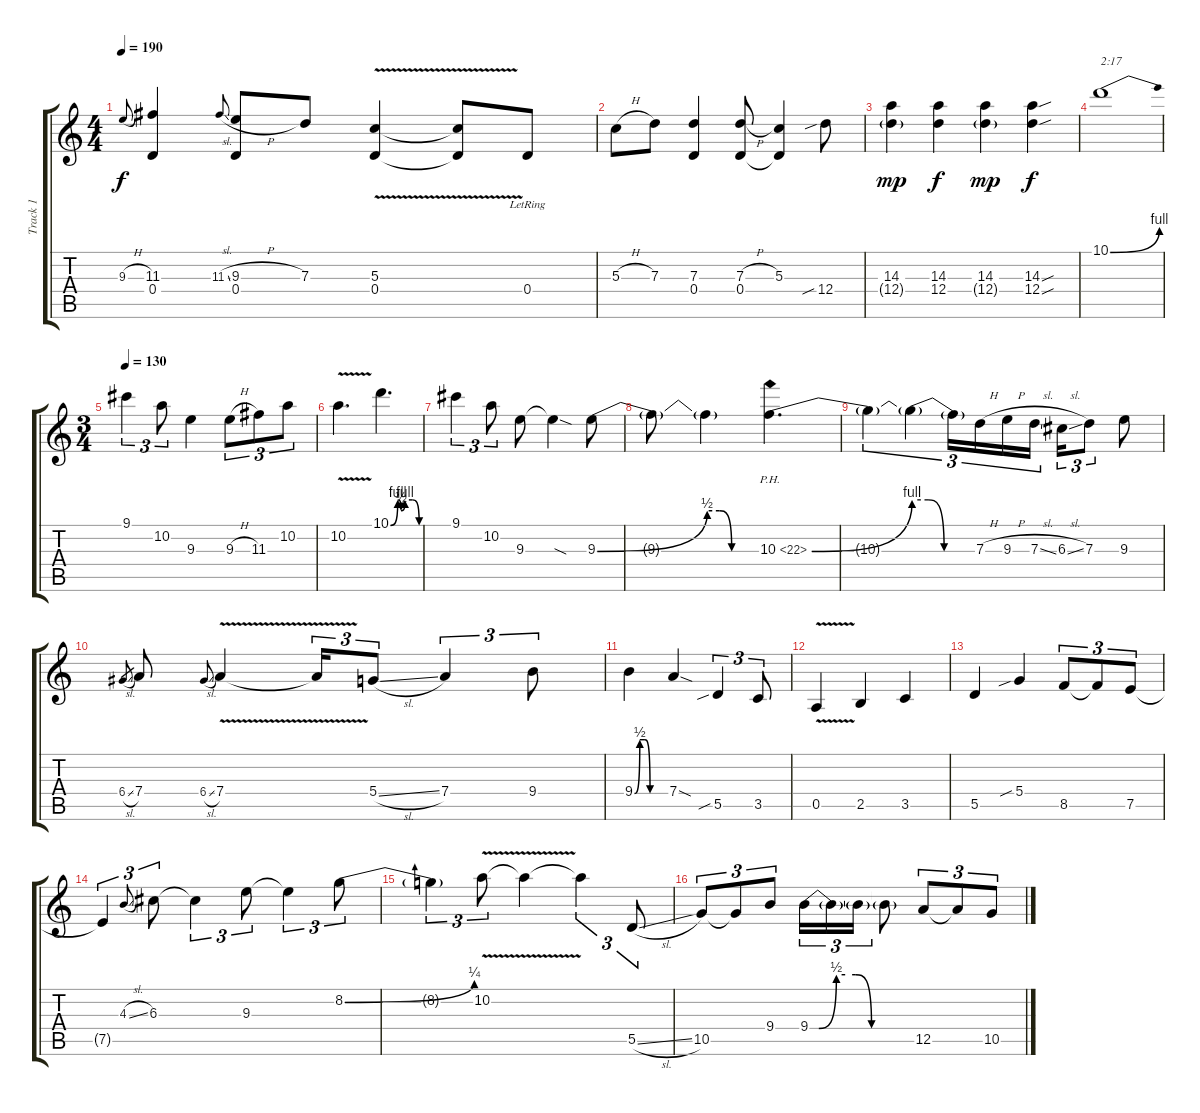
\track ("Track 1" "Track 1") {instrument overdrivenguitar}
\staff {score tabs}
\tuning (E4 B3 G3 D3 A2 E2) {hide}
\ts (4 4)
\tempo 190
\clef g2
\ks c
9.3{h}.8{gr onbeat dy f} (11.3 0.4).4 11.3{sl}.8{gr onbeat} (9.3{h} 0.4).8 7.3.8 (5.3 0.4{v}).4 (5.3{t} 0.4{t}).8 0.4{lr}.8 |
5.3{h}.8 7.3.8 (7.3 0.4).4 (7.3{h} 0.4).8 (5.3 0.4{t}).4 12.4{sib}.8 |
(14.3 12.4{g}).4{dy mp} (14.3 12.4).4{dy f} (14.3 12.4{g}).4{dy mp} (14.3{sou} 12.4{sou}).4{dy f} |
10.1{be (bend 0 0 60 4)}.1{txt "2:17"} |
\ts (3 4)
\tempo 130
9.1.4{tu (3 2)} 10.2.8{tu (3 2)} 9.3.4 9.3{h}.8{tu (3 2)} 11.3.8{tu (3 2)} 10.2.8{tu (3 2)} |
10.2{v}.4{d} 10.1{be (custom 0 0 15 4 22 2 30 4 46 4 60 0)}.4{d} |
9.1.4{tu (3 2)} 10.2.8{tu (3 2)} 9.3.8 9.3{sod t}.4 9.3{be (bend 0 0 60 2)}.8 |
9.3{t}.8 9.3{be (custom 0 2 15 2 30 0 60 0) t}.4 10.3{be (bend 0 0 60 4) ph 12}.4{d} |
10.3{t}.4{tu (3 2)} 10.3{be (custom 0 4 15 4 30 0 60 0) t}.4{tu (3 2)} 10.3{t}.16{tu (3 2)} 7.3{h}.16{tu (3 2)} 9.3{h}.16{tu (3 2)} 7.3{sl}.16{tu (3 2)} 6.3{sl}.16{tu (3 2)} 7.3.8{tu (3 2)} 9.3.8 |
6.4{sl}.8{gr} 7.4.8 6.4{sl}.8{gr onbeat} 7.4{v}.4 7.4{t}.16{tu (3 2)} 5.4{sl}.8{tu (3 2)} 7.4.4{tu (3 2)} 9.4.8{tu (3 2)} |
9.4{be (custom 0 0 10 2 20 2 30 0 60 0)}.4 7.4{sod}.4 5.5{sib}.4{tu (3 2)} 3.5.8{tu (3 2)} |
0.5{v}.4 2.5.4 3.5.4 |
5.5.4 5.4{sib}.4 8.5.8{tu (3 2)} 8.5{t}.8{tu (3 2)} 7.5.8{tu (3 2)} |
7.5{t}.4{tu (3 2)} 4.3{sl}.8{gr onbeat} 6.3.8{tu (3 2)} 6.3{t}.4{tu (3 2)} 9.3.8{tu (3 2)} 9.3{t}.4{tu (3 2)} 8.2{be (bend 0 0 60 1)}.8{tu (3 2)} |
8.2{t}.4{tu (3 2)} 10.2{v}.8{tu (3 2)} 10.2{t}.4 10.2{t}.4{tu (3 2)} 5.5{sl}.8{tu (3 2)} |
10.5.8{tu (3 2)} 10.5{t}.8{tu (3 2)} 9.4.8{tu (3 2)} 9.4{be (custom 0 0 5 0 15 2 20 2 26 2 35 0 60 0)}.16{tu (3 2)} 9.4{t}.16{tu (3 2)} 9.4{t}.16{tu (3 2)} 9.4{t}.8 12.5.8{tu (3 2)} 12.5{t}.8{tu (3 2)} 10.5.8{tu (3 2)}
